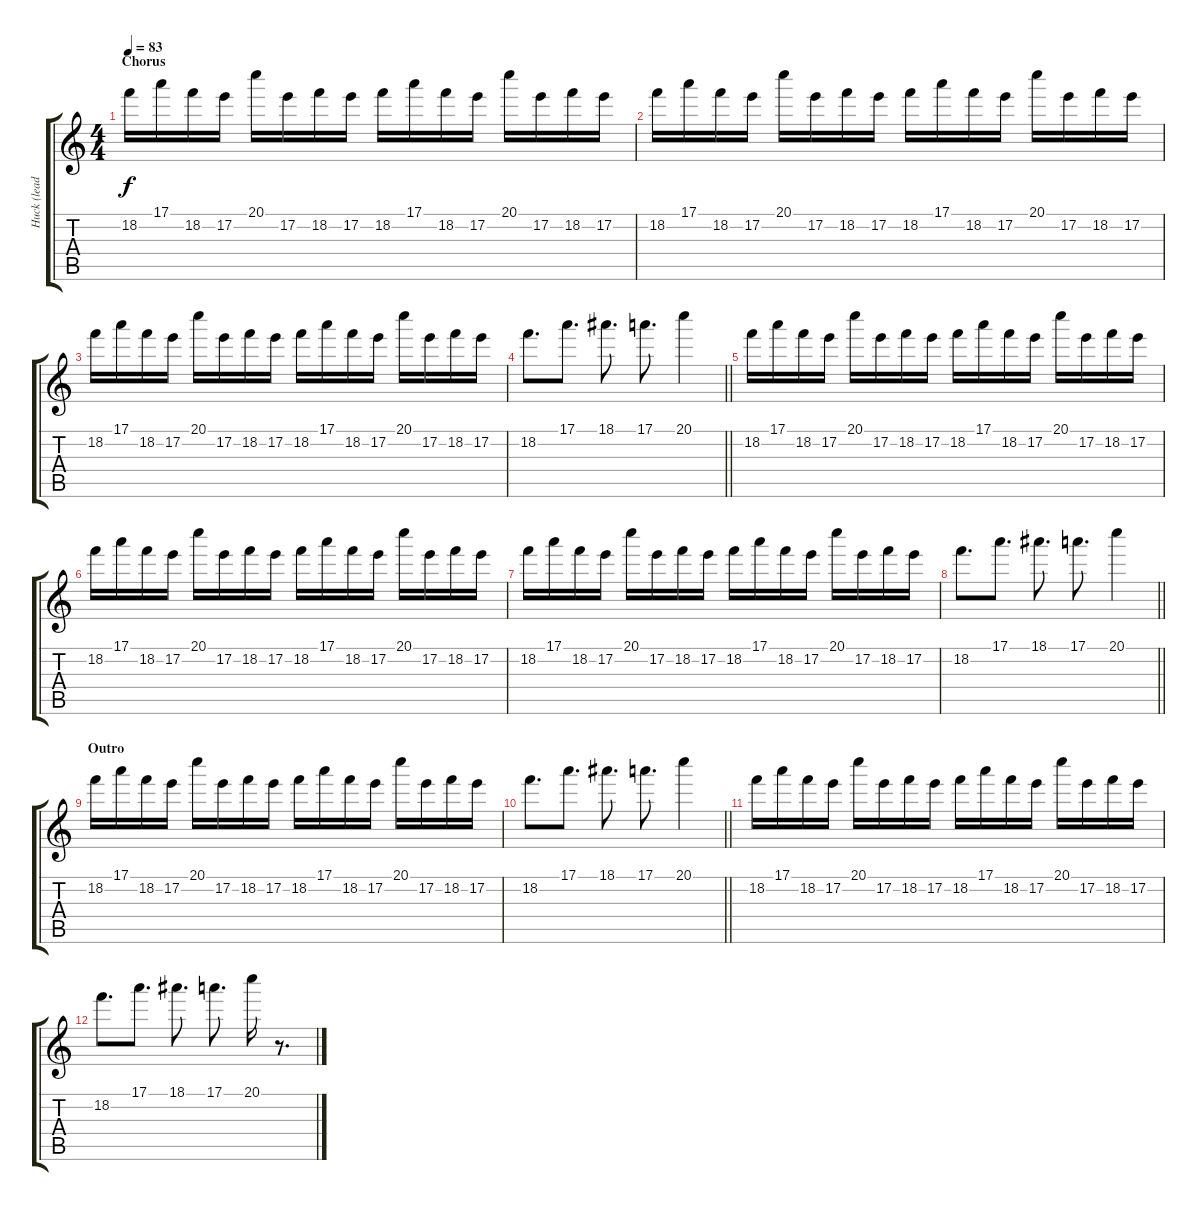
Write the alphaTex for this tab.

\track ("Huck (lead II)" "Huck (lead") {instrument overdrivenguitar}
\staff {score tabs}
\tuning (E4 B3 G3 D3 A2 D2) {hide}
\ts (4 4)
\section ("" "Chorus")
\tempo 83
\clef g2
\ks c
18.2.16{dy f} 17.1.16 18.2.16 17.2.16 20.1.16 17.2.16 18.2.16 17.2.16 18.2.16 17.1.16 18.2.16 17.2.16 20.1.16 17.2.16 18.2.16 17.2.16 |
18.2.16 17.1.16 18.2.16 17.2.16 20.1.16 17.2.16 18.2.16 17.2.16 18.2.16 17.1.16 18.2.16 17.2.16 20.1.16 17.2.16 18.2.16 17.2.16 |
18.2.16 17.1.16 18.2.16 17.2.16 20.1.16 17.2.16 18.2.16 17.2.16 18.2.16 17.1.16 18.2.16 17.2.16 20.1.16 17.2.16 18.2.16 17.2.16 |
\barLineRight lightlight
18.2.8{d} 17.1.8{d} 18.1.8{d} 17.1.8{d} 20.1.4 |
18.2.16 17.1.16 18.2.16 17.2.16 20.1.16 17.2.16 18.2.16 17.2.16 18.2.16 17.1.16 18.2.16 17.2.16 20.1.16 17.2.16 18.2.16 17.2.16 |
18.2.16 17.1.16 18.2.16 17.2.16 20.1.16 17.2.16 18.2.16 17.2.16 18.2.16 17.1.16 18.2.16 17.2.16 20.1.16 17.2.16 18.2.16 17.2.16 |
18.2.16 17.1.16 18.2.16 17.2.16 20.1.16 17.2.16 18.2.16 17.2.16 18.2.16 17.1.16 18.2.16 17.2.16 20.1.16 17.2.16 18.2.16 17.2.16 |
\barLineRight lightlight
18.2.8{d} 17.1.8{d} 18.1.8{d} 17.1.8{d} 20.1.4 |
\section ("" "Outro")
18.2.16 17.1.16 18.2.16 17.2.16 20.1.16 17.2.16 18.2.16 17.2.16 18.2.16 17.1.16 18.2.16 17.2.16 20.1.16 17.2.16 18.2.16 17.2.16 |
\barLineRight lightlight
18.2.8{d} 17.1.8{d} 18.1.8{d} 17.1.8{d} 20.1.4 |
18.2.16 17.1.16 18.2.16 17.2.16 20.1.16 17.2.16 18.2.16 17.2.16 18.2.16 17.1.16 18.2.16 17.2.16 20.1.16 17.2.16 18.2.16 17.2.16 |
18.2.8{d} 17.1.8{d} 18.1.8{d} 17.1.8{d} 20.1.16 r.8{d}
